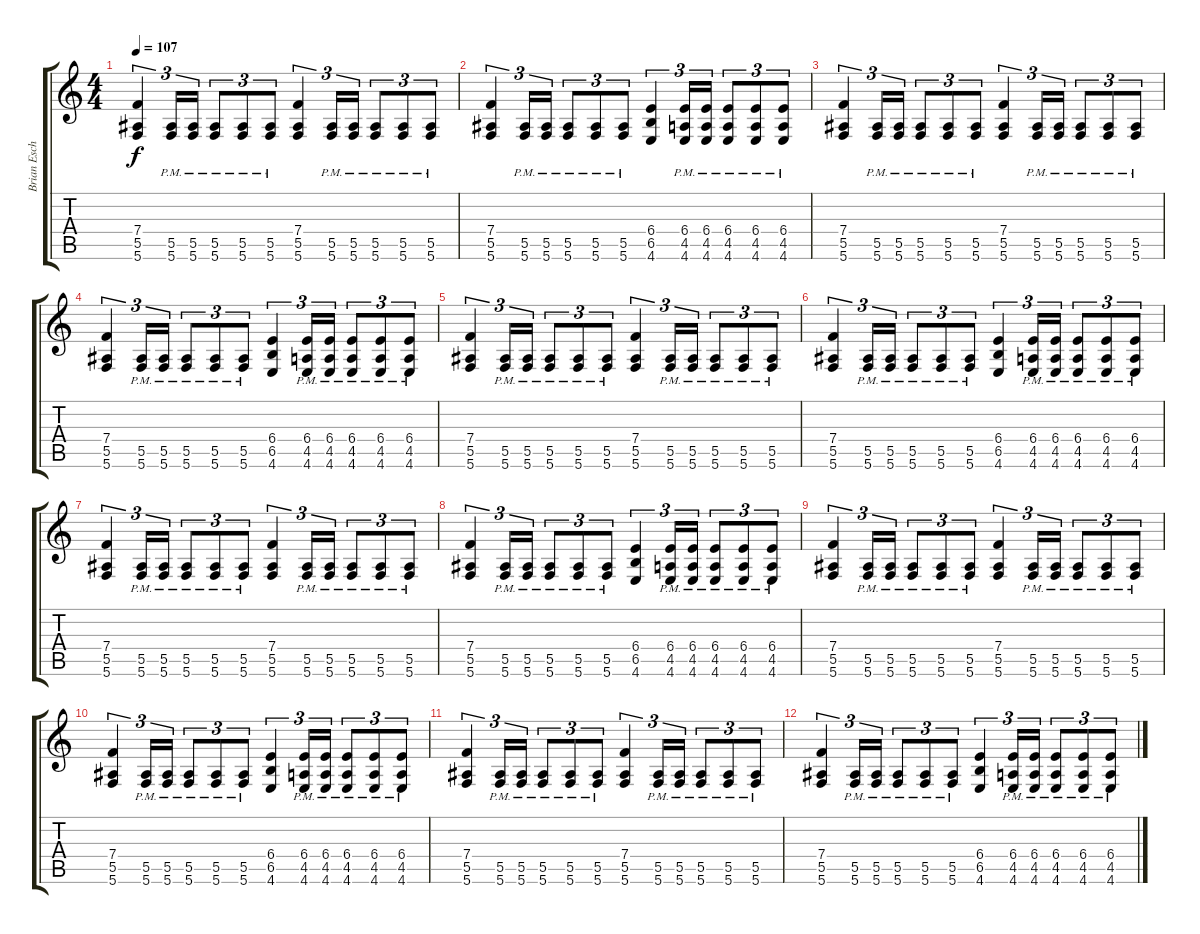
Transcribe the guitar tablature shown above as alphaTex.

\track ("Brian Eschbach (Lead Guitar)" "Brian Esch") {instrument distortionguitar}
\staff {score tabs}
\tuning (C4 G3 Eb3 Bb2 F2 C2) {hide}
\ts (4 4)
\tempo 107
\clef g2
\ks c
(7.4 5.5 5.6).4{tu (3 2) dy f} (5.5{pm} 5.6{pm}).16{tu (3 2)} (5.5{pm} 5.6{pm}).16{tu (3 2)} (5.5{pm} 5.6{pm}).8{tu (3 2)} (5.5{pm} 5.6{pm}).8{tu (3 2)} (5.5{pm} 5.6{pm}).8{tu (3 2)} (7.4 5.5 5.6).4{tu (3 2)} (5.5{pm} 5.6{pm}).16{tu (3 2)} (5.5{pm} 5.6{pm}).16{tu (3 2)} (5.5{pm} 5.6{pm}).8{tu (3 2)} (5.5{pm} 5.6{pm}).8{tu (3 2)} (5.5{pm} 5.6{pm}).8{tu (3 2)} |
(7.4 5.5 5.6).4{tu (3 2)} (5.5{pm} 5.6{pm}).16{tu (3 2)} (5.5{pm} 5.6{pm}).16{tu (3 2)} (5.5{pm} 5.6{pm}).8{tu (3 2)} (5.5{pm} 5.6{pm}).8{tu (3 2)} (5.5{pm} 5.6{pm}).8{tu (3 2)} (6.4 6.5 4.6).4{tu (3 2)} (6.4{pm} 4.5{pm} 4.6{pm}).16{tu (3 2)} (6.4{pm} 4.5{pm} 4.6{pm}).16{tu (3 2)} (6.4{pm} 4.5{pm} 4.6{pm}).8{tu (3 2)} (6.4{pm} 4.5{pm} 4.6{pm}).8{tu (3 2)} (6.4{pm} 4.5{pm} 4.6{pm}).8{tu (3 2)} |
(7.4 5.5 5.6).4{tu (3 2)} (5.5{pm} 5.6{pm}).16{tu (3 2)} (5.5{pm} 5.6{pm}).16{tu (3 2)} (5.5{pm} 5.6{pm}).8{tu (3 2)} (5.5{pm} 5.6{pm}).8{tu (3 2)} (5.5{pm} 5.6{pm}).8{tu (3 2)} (7.4 5.5 5.6).4{tu (3 2)} (5.5{pm} 5.6{pm}).16{tu (3 2)} (5.5{pm} 5.6{pm}).16{tu (3 2)} (5.5{pm} 5.6{pm}).8{tu (3 2)} (5.5{pm} 5.6{pm}).8{tu (3 2)} (5.5{pm} 5.6{pm}).8{tu (3 2)} |
(7.4 5.5 5.6).4{tu (3 2)} (5.5{pm} 5.6{pm}).16{tu (3 2)} (5.5{pm} 5.6{pm}).16{tu (3 2)} (5.5{pm} 5.6{pm}).8{tu (3 2)} (5.5{pm} 5.6{pm}).8{tu (3 2)} (5.5{pm} 5.6{pm}).8{tu (3 2)} (6.4 6.5 4.6).4{tu (3 2)} (6.4{pm} 4.5{pm} 4.6{pm}).16{tu (3 2)} (6.4{pm} 4.5{pm} 4.6{pm}).16{tu (3 2)} (6.4{pm} 4.5{pm} 4.6{pm}).8{tu (3 2)} (6.4{pm} 4.5{pm} 4.6{pm}).8{tu (3 2)} (6.4{pm} 4.5{pm} 4.6{pm}).8{tu (3 2)} |
(7.4 5.5 5.6).4{tu (3 2)} (5.5{pm} 5.6{pm}).16{tu (3 2)} (5.5{pm} 5.6{pm}).16{tu (3 2)} (5.5{pm} 5.6{pm}).8{tu (3 2)} (5.5{pm} 5.6{pm}).8{tu (3 2)} (5.5{pm} 5.6{pm}).8{tu (3 2)} (7.4 5.5 5.6).4{tu (3 2)} (5.5{pm} 5.6{pm}).16{tu (3 2)} (5.5{pm} 5.6{pm}).16{tu (3 2)} (5.5{pm} 5.6{pm}).8{tu (3 2)} (5.5{pm} 5.6{pm}).8{tu (3 2)} (5.5{pm} 5.6{pm}).8{tu (3 2)} |
(7.4 5.5 5.6).4{tu (3 2)} (5.5{pm} 5.6{pm}).16{tu (3 2)} (5.5{pm} 5.6{pm}).16{tu (3 2)} (5.5{pm} 5.6{pm}).8{tu (3 2)} (5.5{pm} 5.6{pm}).8{tu (3 2)} (5.5{pm} 5.6{pm}).8{tu (3 2)} (6.4 6.5 4.6).4{tu (3 2)} (6.4{pm} 4.5{pm} 4.6{pm}).16{tu (3 2)} (6.4{pm} 4.5{pm} 4.6{pm}).16{tu (3 2)} (6.4{pm} 4.5{pm} 4.6{pm}).8{tu (3 2)} (6.4{pm} 4.5{pm} 4.6{pm}).8{tu (3 2)} (6.4{pm} 4.5{pm} 4.6{pm}).8{tu (3 2)} |
(7.4 5.5 5.6).4{tu (3 2)} (5.5{pm} 5.6{pm}).16{tu (3 2)} (5.5{pm} 5.6{pm}).16{tu (3 2)} (5.5{pm} 5.6{pm}).8{tu (3 2)} (5.5{pm} 5.6{pm}).8{tu (3 2)} (5.5{pm} 5.6{pm}).8{tu (3 2)} (7.4 5.5 5.6).4{tu (3 2)} (5.5{pm} 5.6{pm}).16{tu (3 2)} (5.5{pm} 5.6{pm}).16{tu (3 2)} (5.5{pm} 5.6{pm}).8{tu (3 2)} (5.5{pm} 5.6{pm}).8{tu (3 2)} (5.5{pm} 5.6{pm}).8{tu (3 2)} |
(7.4 5.5 5.6).4{tu (3 2)} (5.5{pm} 5.6{pm}).16{tu (3 2)} (5.5{pm} 5.6{pm}).16{tu (3 2)} (5.5{pm} 5.6{pm}).8{tu (3 2)} (5.5{pm} 5.6{pm}).8{tu (3 2)} (5.5{pm} 5.6{pm}).8{tu (3 2)} (6.4 6.5 4.6).4{tu (3 2)} (6.4{pm} 4.5{pm} 4.6{pm}).16{tu (3 2)} (6.4{pm} 4.5{pm} 4.6{pm}).16{tu (3 2)} (6.4{pm} 4.5{pm} 4.6{pm}).8{tu (3 2)} (6.4{pm} 4.5{pm} 4.6{pm}).8{tu (3 2)} (6.4{pm} 4.5{pm} 4.6{pm}).8{tu (3 2)} |
(7.4 5.5 5.6).4{tu (3 2)} (5.5{pm} 5.6{pm}).16{tu (3 2)} (5.5{pm} 5.6{pm}).16{tu (3 2)} (5.5{pm} 5.6{pm}).8{tu (3 2)} (5.5{pm} 5.6{pm}).8{tu (3 2)} (5.5{pm} 5.6{pm}).8{tu (3 2)} (7.4 5.5 5.6).4{tu (3 2)} (5.5{pm} 5.6{pm}).16{tu (3 2)} (5.5{pm} 5.6{pm}).16{tu (3 2)} (5.5{pm} 5.6{pm}).8{tu (3 2)} (5.5{pm} 5.6{pm}).8{tu (3 2)} (5.5{pm} 5.6{pm}).8{tu (3 2)} |
(7.4 5.5 5.6).4{tu (3 2)} (5.5{pm} 5.6{pm}).16{tu (3 2)} (5.5{pm} 5.6{pm}).16{tu (3 2)} (5.5{pm} 5.6{pm}).8{tu (3 2)} (5.5{pm} 5.6{pm}).8{tu (3 2)} (5.5{pm} 5.6{pm}).8{tu (3 2)} (6.4 6.5 4.6).4{tu (3 2)} (6.4{pm} 4.5{pm} 4.6{pm}).16{tu (3 2)} (6.4{pm} 4.5{pm} 4.6{pm}).16{tu (3 2)} (6.4{pm} 4.5{pm} 4.6{pm}).8{tu (3 2)} (6.4{pm} 4.5{pm} 4.6{pm}).8{tu (3 2)} (6.4{pm} 4.5{pm} 4.6{pm}).8{tu (3 2)} |
(7.4 5.5 5.6).4{tu (3 2)} (5.5{pm} 5.6{pm}).16{tu (3 2)} (5.5{pm} 5.6{pm}).16{tu (3 2)} (5.5{pm} 5.6{pm}).8{tu (3 2)} (5.5{pm} 5.6{pm}).8{tu (3 2)} (5.5{pm} 5.6{pm}).8{tu (3 2)} (7.4 5.5 5.6).4{tu (3 2)} (5.5{pm} 5.6{pm}).16{tu (3 2)} (5.5{pm} 5.6{pm}).16{tu (3 2)} (5.5{pm} 5.6{pm}).8{tu (3 2)} (5.5{pm} 5.6{pm}).8{tu (3 2)} (5.5{pm} 5.6{pm}).8{tu (3 2)} |
(7.4 5.5 5.6).4{tu (3 2)} (5.5{pm} 5.6{pm}).16{tu (3 2)} (5.5{pm} 5.6{pm}).16{tu (3 2)} (5.5{pm} 5.6{pm}).8{tu (3 2)} (5.5{pm} 5.6{pm}).8{tu (3 2)} (5.5{pm} 5.6{pm}).8{tu (3 2)} (6.4 6.5 4.6).4{tu (3 2)} (6.4{pm} 4.5{pm} 4.6{pm}).16{tu (3 2)} (6.4{pm} 4.5{pm} 4.6{pm}).16{tu (3 2)} (6.4{pm} 4.5{pm} 4.6{pm}).8{tu (3 2)} (6.4{pm} 4.5{pm} 4.6{pm}).8{tu (3 2)} (6.4{pm} 4.5{pm} 4.6{pm}).8{tu (3 2)}
